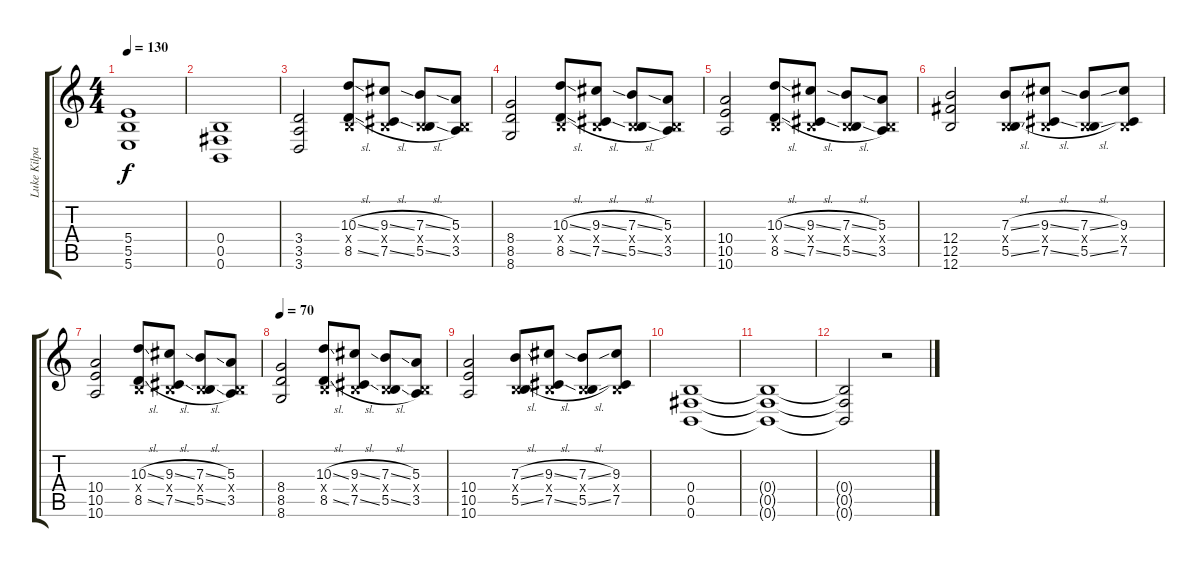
\track ("Luke Kilpatrick" "Luke Kilpa") {instrument overdrivenguitar}
\staff {score tabs}
\tuning (Db4 Ab3 E3 B2 Gb2 B1) {hide}
\ts (4 4)
\tempo 130
\clef g2
\ks c
(5.4 5.5 5.6).1{dy f} |
(0.4 0.5 0.6).1 |
(3.4 3.5 3.6).2 (10.3{sl} 0.4{x} 8.5{sl}).8 (9.3{sl} 0.4{x} 7.5{sl}).8 (7.3{sl} 0.4{x} 5.5{sl}).8 (5.3 0.4{x} 3.5).8 |
(8.4 8.5 8.6).2 (10.3{sl} 0.4{x} 8.5{sl}).8 (9.3{sl} 0.4{x} 7.5{sl}).8 (7.3{sl} 0.4{x} 5.5{sl}).8 (5.3 0.4{x} 3.5).8 |
(10.4 10.5 10.6).2 (10.3{sl} 0.4{x} 8.5{sl}).8 (9.3{sl} 0.4{x} 7.5{sl}).8 (7.3{sl} 0.4{x} 5.5{sl}).8 (5.3 0.4{x} 3.5).8 |
(12.4 12.5 12.6).2 (7.3{sl} 0.4{x} 5.5{sl}).8 (9.3{sl} 0.4{x} 7.5{sl}).8 (7.3{sl} 0.4{x} 5.5{sl}).8 (9.3 0.4{x} 7.5).8 |
(10.4 10.5 10.6).2 (10.3{sl} 0.4{x} 8.5{sl}).8 (9.3{sl} 0.4{x} 7.5{sl}).8 (7.3{sl} 0.4{x} 5.5{sl}).8 (5.3 0.4{x} 3.5).8 |
\tempo 70
(8.4 8.5 8.6).2 (10.3{sl} 0.4{x} 8.5{sl}).8 (9.3{sl} 0.4{x} 7.5{sl}).8 (7.3{sl} 0.4{x} 5.5{sl}).8 (5.3 0.4{x} 3.5).8 |
(10.4 10.5 10.6).2 (7.3{sl} 0.4{x} 5.5{sl}).8 (9.3{sl} 0.4{x} 7.5{sl}).8 (7.3{sl} 0.4{x} 5.5{sl}).8 (9.3 0.4{x} 7.5).8 |
(0.4 0.5 0.6).1 |
(0.4{t} 0.5{t} 0.6{t}).1 |
(0.4{t} 0.5{t} 0.6{t}).2 r.2
